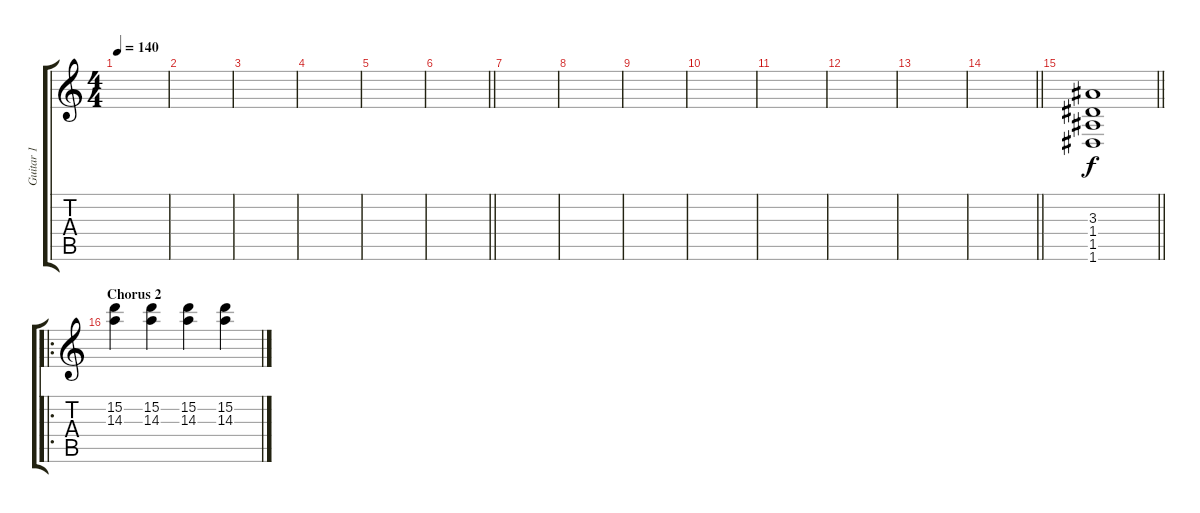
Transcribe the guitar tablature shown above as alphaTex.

\track ("Guitar 1" "Guitar 1") {instrument overdrivenguitar}
\staff {score tabs}
\tuning (E4 B3 G3 D3 A2 D2) {hide}
\ts (4 4)
\tempo 140
\clef g2
\ks c
|
|
|
|
|
\barLineRight lightlight
|
|
|
|
|
|
|
|
\barLineRight lightlight
|
\barLineRight lightlight
(3.3 1.4 1.5 1.6).1 |
\ro
\section ("" "Chorus 2")
(15.2 14.3).4{volume 7 balance 8 instrument overdrivenguitar} (15.2 14.3).4 (15.2 14.3).4 (15.2 14.3).4
